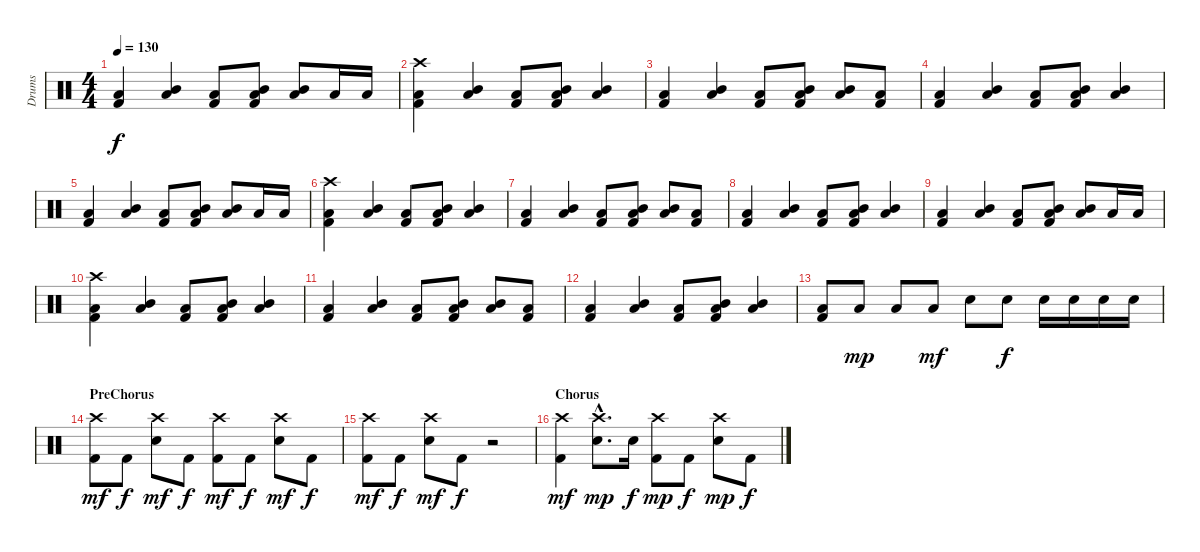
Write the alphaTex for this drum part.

\track ("Drums" "Drums") {instrument percussion}
\staff {score}
\articulation defaults
\ts (4 4)
\tempo 130
\clef neutral
\ks c
("Low Floor Tom (hit)" "Kick (hit) 2").4{dy f} ("Mid Tom (hit)" "Low Tom (hit)").4 ("Low Floor Tom (hit)" "Kick (hit) 2").8 ("Mid Tom (hit)" "Low Floor Tom (hit)" "Kick (hit) 2").8 ("Mid Tom (hit)" "Low Tom (hit)").8 "Low Floor Tom (hit)".16 "Low Floor Tom (hit)".16 |
("Crash high (hit)" "Low Floor Tom (hit)" "Kick (hit) 2").4 ("Mid Tom (hit)" "Low Tom (hit)").4 ("Low Floor Tom (hit)" "Kick (hit) 2").8 ("Mid Tom (hit)" "Low Floor Tom (hit)" "Kick (hit) 2").8 ("Mid Tom (hit)" "Low Tom (hit)").4 |
("Low Floor Tom (hit)" "Kick (hit) 2").4 ("Mid Tom (hit)" "Low Tom (hit)").4 ("Low Floor Tom (hit)" "Kick (hit) 2").8 ("Mid Tom (hit)" "Low Floor Tom (hit)" "Kick (hit) 2").8 ("Mid Tom (hit)" "Low Tom (hit)").8 ("Low Floor Tom (hit)" "Kick (hit) 2").8 |
("Low Floor Tom (hit)" "Kick (hit) 2").4 ("Mid Tom (hit)" "Low Tom (hit)").4 ("Low Floor Tom (hit)" "Kick (hit) 2").8 ("Mid Tom (hit)" "Low Floor Tom (hit)" "Kick (hit) 2").8 ("Mid Tom (hit)" "Low Tom (hit)").4 |
("Low Floor Tom (hit)" "Kick (hit) 2").4 ("Mid Tom (hit)" "Low Tom (hit)").4 ("Low Floor Tom (hit)" "Kick (hit) 2").8 ("Mid Tom (hit)" "Low Floor Tom (hit)" "Kick (hit) 2").8 ("Mid Tom (hit)" "Low Tom (hit)").8 "Low Floor Tom (hit)".16 "Low Floor Tom (hit)".16 |
("Crash high (hit)" "Low Floor Tom (hit)" "Kick (hit) 2").4 ("Mid Tom (hit)" "Low Tom (hit)").4 ("Low Floor Tom (hit)" "Kick (hit) 2").8 ("Mid Tom (hit)" "Low Floor Tom (hit)" "Kick (hit) 2").8 ("Mid Tom (hit)" "Low Tom (hit)").4 |
("Low Floor Tom (hit)" "Kick (hit) 2").4 ("Mid Tom (hit)" "Low Tom (hit)").4 ("Low Floor Tom (hit)" "Kick (hit) 2").8 ("Mid Tom (hit)" "Low Floor Tom (hit)" "Kick (hit) 2").8 ("Mid Tom (hit)" "Low Tom (hit)").8 ("Low Floor Tom (hit)" "Kick (hit) 2").8 |
("Low Floor Tom (hit)" "Kick (hit) 2").4 ("Mid Tom (hit)" "Low Tom (hit)").4 ("Low Floor Tom (hit)" "Kick (hit) 2").8 ("Mid Tom (hit)" "Low Floor Tom (hit)" "Kick (hit) 2").8 ("Mid Tom (hit)" "Low Tom (hit)").4 |
("Low Floor Tom (hit)" "Kick (hit) 2").4 ("Mid Tom (hit)" "Low Tom (hit)").4 ("Low Floor Tom (hit)" "Kick (hit) 2").8 ("Mid Tom (hit)" "Low Floor Tom (hit)" "Kick (hit) 2").8 ("Mid Tom (hit)" "Low Tom (hit)").8 "Low Floor Tom (hit)".16 "Low Floor Tom (hit)".16 |
("Crash high (hit)" "Low Floor Tom (hit)" "Kick (hit) 2").4 ("Mid Tom (hit)" "Low Tom (hit)").4 ("Low Floor Tom (hit)" "Kick (hit) 2").8 ("Mid Tom (hit)" "Low Floor Tom (hit)" "Kick (hit) 2").8 ("Mid Tom (hit)" "Low Tom (hit)").4 |
("Low Floor Tom (hit)" "Kick (hit) 2").4 ("Mid Tom (hit)" "Low Tom (hit)").4 ("Low Floor Tom (hit)" "Kick (hit) 2").8 ("Mid Tom (hit)" "Low Floor Tom (hit)" "Kick (hit) 2").8 ("Mid Tom (hit)" "Low Tom (hit)").8 ("Low Floor Tom (hit)" "Kick (hit) 2").8 |
("Low Floor Tom (hit)" "Kick (hit) 2").4 ("Mid Tom (hit)" "Low Tom (hit)").4 ("Low Floor Tom (hit)" "Kick (hit) 2").8 ("Mid Tom (hit)" "Low Floor Tom (hit)" "Kick (hit) 2").8 ("Mid Tom (hit)" "Low Tom (hit)").4 |
("Low Floor Tom (hit)" "Kick (hit) 2").8 "Low Tom (hit)".8{dy mp} "Low Tom (hit)".8 "Low Tom (hit)".8{dy mf} "Snare (hit) 2".8 "Snare (hit) 2".8{dy f} "Snare (hit) 2".16 "Snare (hit) 2".16 "Snare (hit) 2".16 "Snare (hit) 2".16 |
\section ("" "PreChorus")
("Crash high (hit)" "Kick (hit) 2").8{dy mf} "Kick (hit) 2".8{dy f} ("Crash high (hit)" "Snare (hit) 2").8{dy mf} "Kick (hit) 2".8{dy f} ("Crash high (hit)" "Kick (hit) 2").8{dy mf} "Kick (hit) 2".8{dy f} ("Crash high (hit)" "Snare (hit) 2").8{dy mf} "Kick (hit) 2".8{dy f} |
("Crash high (hit)" "Kick (hit) 2").8{dy mf} "Kick (hit) 2".8{dy f} ("Crash high (hit)" "Snare (hit) 2").8{dy mf} "Kick (hit) 2".8{dy f} r.2 |
\section ("" "Chorus")
("Crash high (hit)" "Kick (hit) 2").4{dy mf} ("Crash high (hit)"{hac} "Snare (hit) 2"{hac}).8{d dy mp} "Snare (hit) 2".16{dy f} ("Crash high (hit)" "Kick (hit) 2").8{dy mp} "Kick (hit) 2".8{dy f} ("Crash high (hit)" "Snare (hit) 2").8{dy mp} "Kick (hit) 2".8{dy f}
